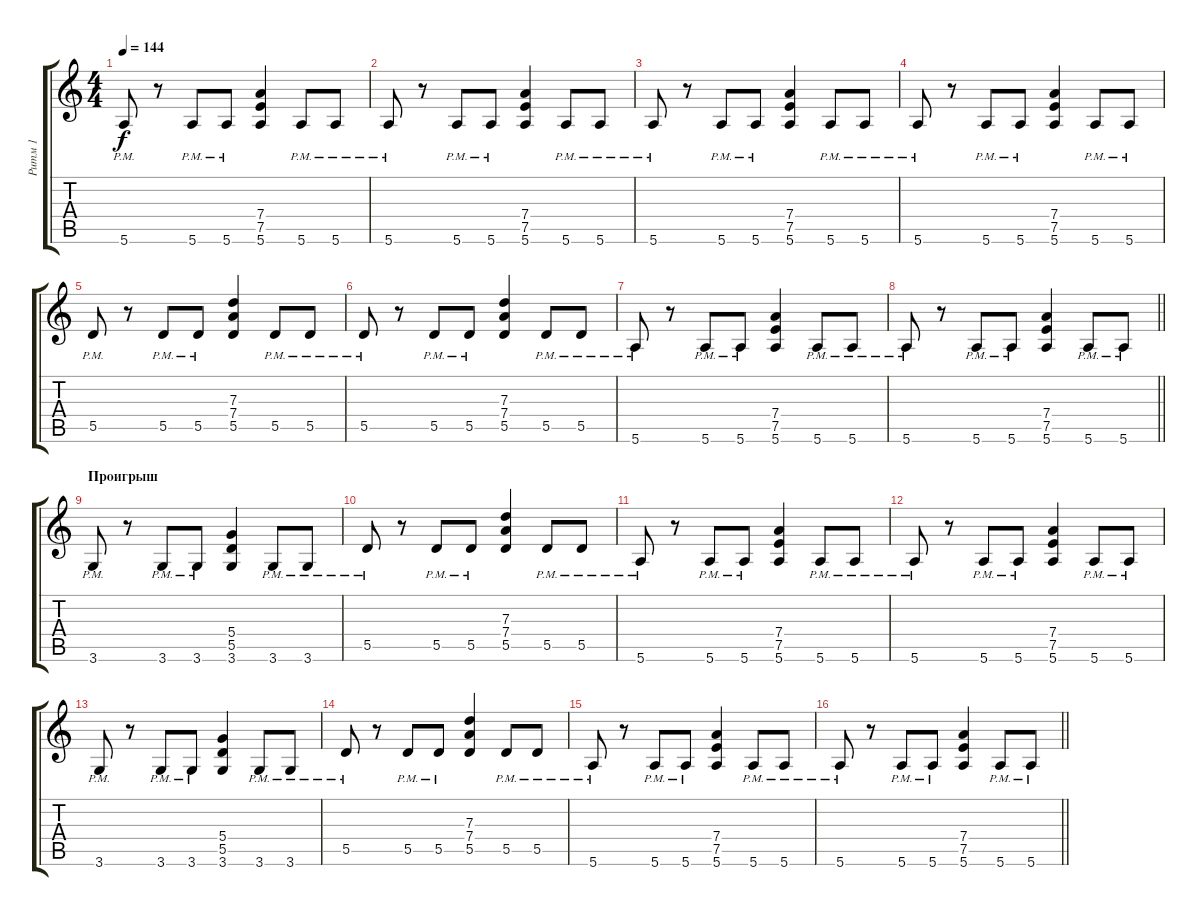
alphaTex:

\track ("Ритм 1" "Ритм 1") {instrument distortionguitar}
\staff {score tabs}
\tuning (E4 B3 G3 D3 A2 E2) {hide}
\ts (4 4)
\tempo 144
\clef g2
\ks c
5.6{pm}.8{dy f} r.8 5.6{pm}.8 5.6{pm}.8 (7.4 7.5 5.6).4 5.6{pm}.8 5.6{pm}.8 |
5.6{pm}.8 r.8 5.6{pm}.8 5.6{pm}.8 (7.4 7.5 5.6).4 5.6{pm}.8 5.6{pm}.8 |
5.6{pm}.8 r.8 5.6{pm}.8 5.6{pm}.8 (7.4 7.5 5.6).4 5.6{pm}.8 5.6{pm}.8 |
5.6{pm}.8 r.8 5.6{pm}.8 5.6{pm}.8 (7.4 7.5 5.6).4 5.6{pm}.8 5.6{pm}.8 |
5.5{pm}.8 r.8 5.5{pm}.8 5.5{pm}.8 (7.3 7.4 5.5).4 5.5{pm}.8 5.5{pm}.8 |
5.5{pm}.8 r.8 5.5{pm}.8 5.5{pm}.8 (7.3 7.4 5.5).4 5.5{pm}.8 5.5{pm}.8 |
5.6{pm}.8 r.8 5.6{pm}.8 5.6{pm}.8 (7.4 7.5 5.6).4 5.6{pm}.8 5.6{pm}.8 |
\barLineRight lightlight
5.6{pm}.8 r.8 5.6{pm}.8 5.6{pm}.8 (7.4 7.5 5.6).4 5.6{pm}.8 5.6{pm}.8 |
\section ("" "Проигрыш")
3.6{pm}.8 r.8 3.6{pm}.8 3.6{pm}.8 (5.4 5.5 3.6).4 3.6{pm}.8 3.6{pm}.8 |
5.5{pm}.8 r.8 5.5{pm}.8 5.5{pm}.8 (7.3 7.4 5.5).4 5.5{pm}.8 5.5{pm}.8 |
5.6{pm}.8 r.8 5.6{pm}.8 5.6{pm}.8 (7.4 7.5 5.6).4 5.6{pm}.8 5.6{pm}.8 |
5.6{pm}.8 r.8 5.6{pm}.8 5.6{pm}.8 (7.4 7.5 5.6).4 5.6{pm}.8 5.6{pm}.8 |
3.6{pm}.8 r.8 3.6{pm}.8 3.6{pm}.8 (5.4 5.5 3.6).4 3.6{pm}.8 3.6{pm}.8 |
5.5{pm}.8 r.8 5.5{pm}.8 5.5{pm}.8 (7.3 7.4 5.5).4 5.5{pm}.8 5.5{pm}.8 |
5.6{pm}.8 r.8 5.6{pm}.8 5.6{pm}.8 (7.4 7.5 5.6).4 5.6{pm}.8 5.6{pm}.8 |
\barLineRight lightlight
5.6{pm}.8 r.8 5.6{pm}.8 5.6{pm}.8 (7.4 7.5 5.6).4 5.6{pm}.8 5.6{pm}.8
